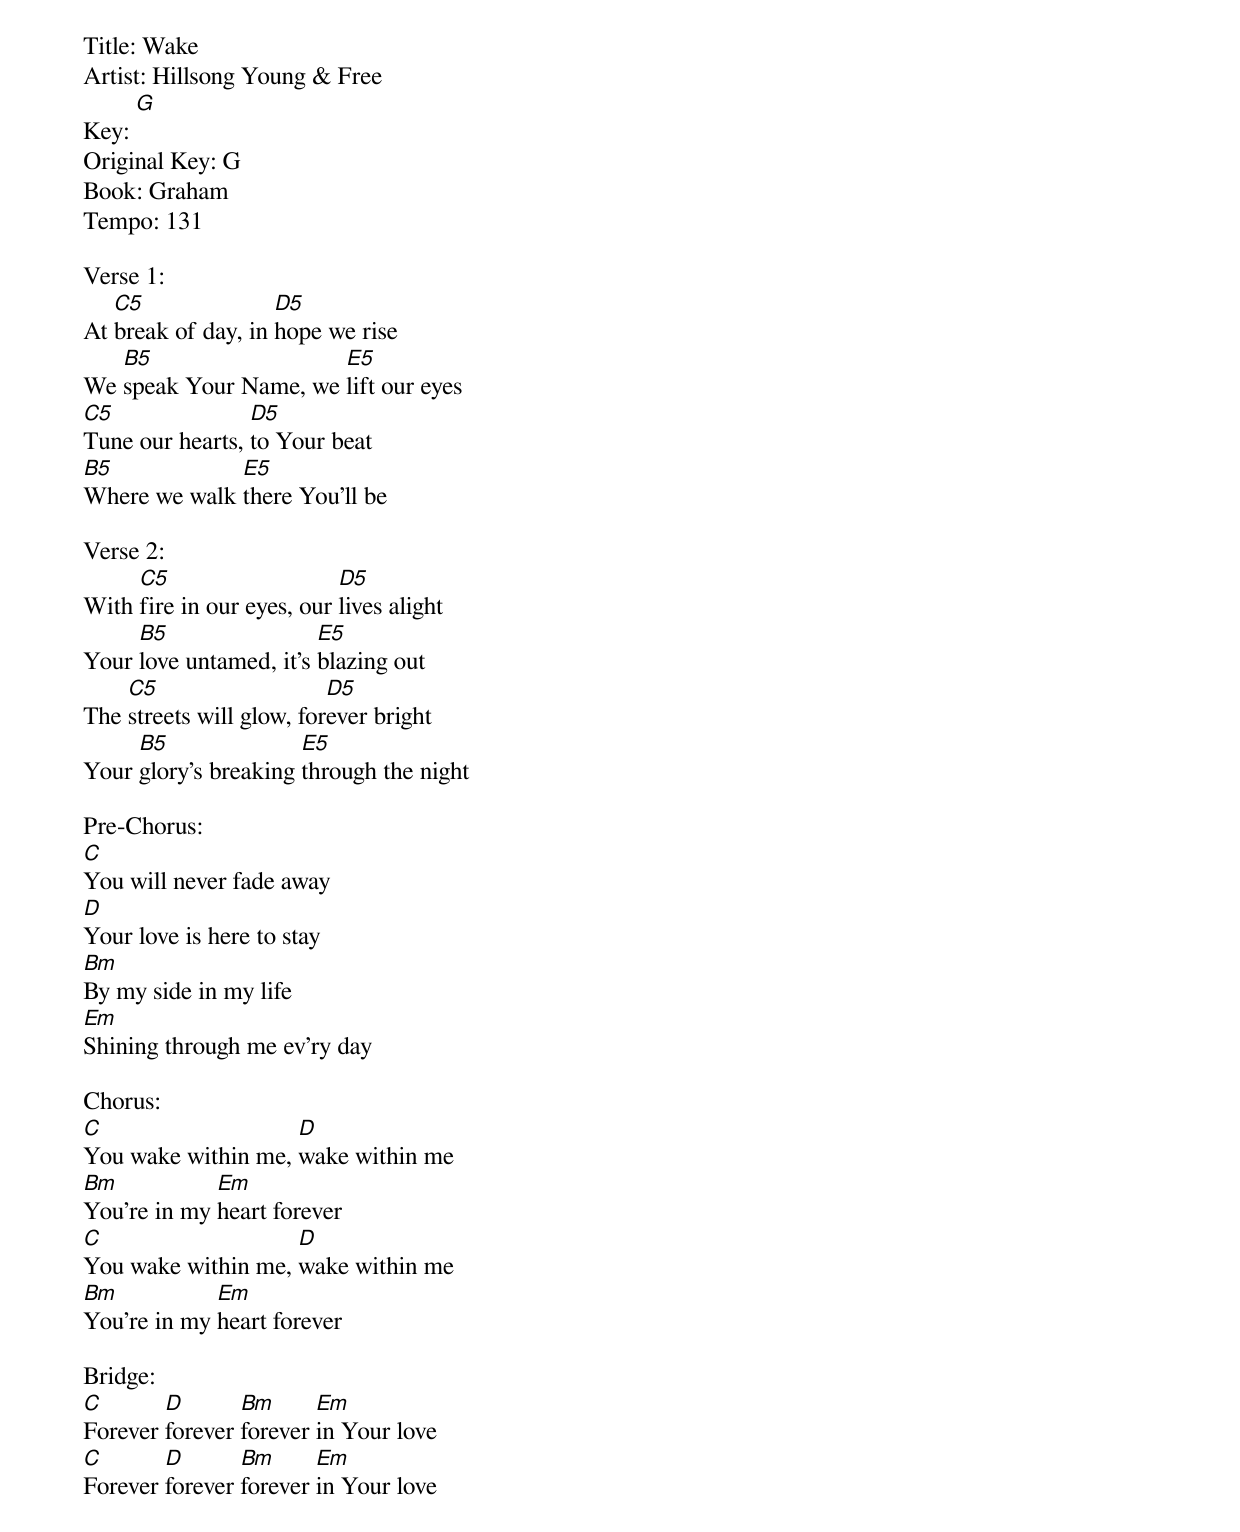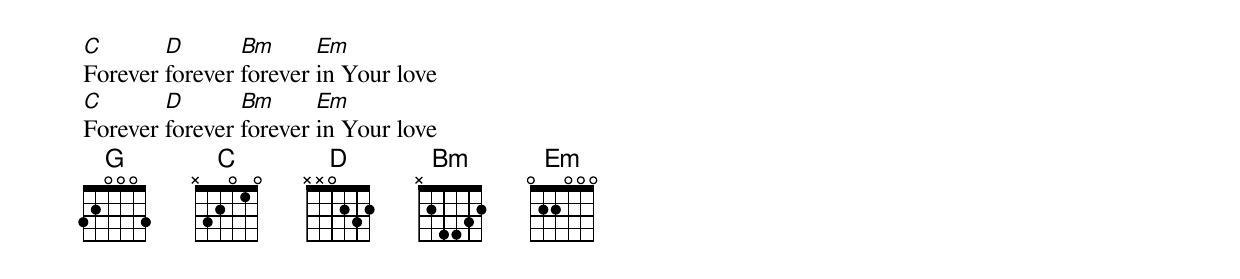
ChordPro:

Title: Wake
Artist: Hillsong Young & Free
Key: [G]
Original Key: G
Book: Graham
Tempo: 131

Verse 1:
At [C5]break of day, in [D5]hope we rise
We [B5]speak Your Name, we [E5]lift our eyes
[C5]Tune our hearts, [D5]to Your beat
[B5]Where we walk [E5]there You'll be

Verse 2:
With [C5]fire in our eyes, our [D5]lives alight
Your [B5]love untamed, it's [E5]blazing out
The [C5]streets will glow, for[D5]ever bright
Your [B5]glory's breaking [E5]through the night

Pre-Chorus:
[C]You will never fade away
[D]Your love is here to stay
[Bm]By my side in my life
[Em]Shining through me ev'ry day

Chorus:
[C]You wake within me, [D]wake within me
[Bm]You're in my [Em]heart forever
[C]You wake within me, [D]wake within me
[Bm]You're in my [Em]heart forever

Bridge:
[C]Forever [D]forever [Bm]forever [Em]in Your love
[C]Forever [D]forever [Bm]forever [Em]in Your love
[C]Forever [D]forever [Bm]forever [Em]in Your love
[C]Forever [D]forever [Bm]forever [Em]in Your love
